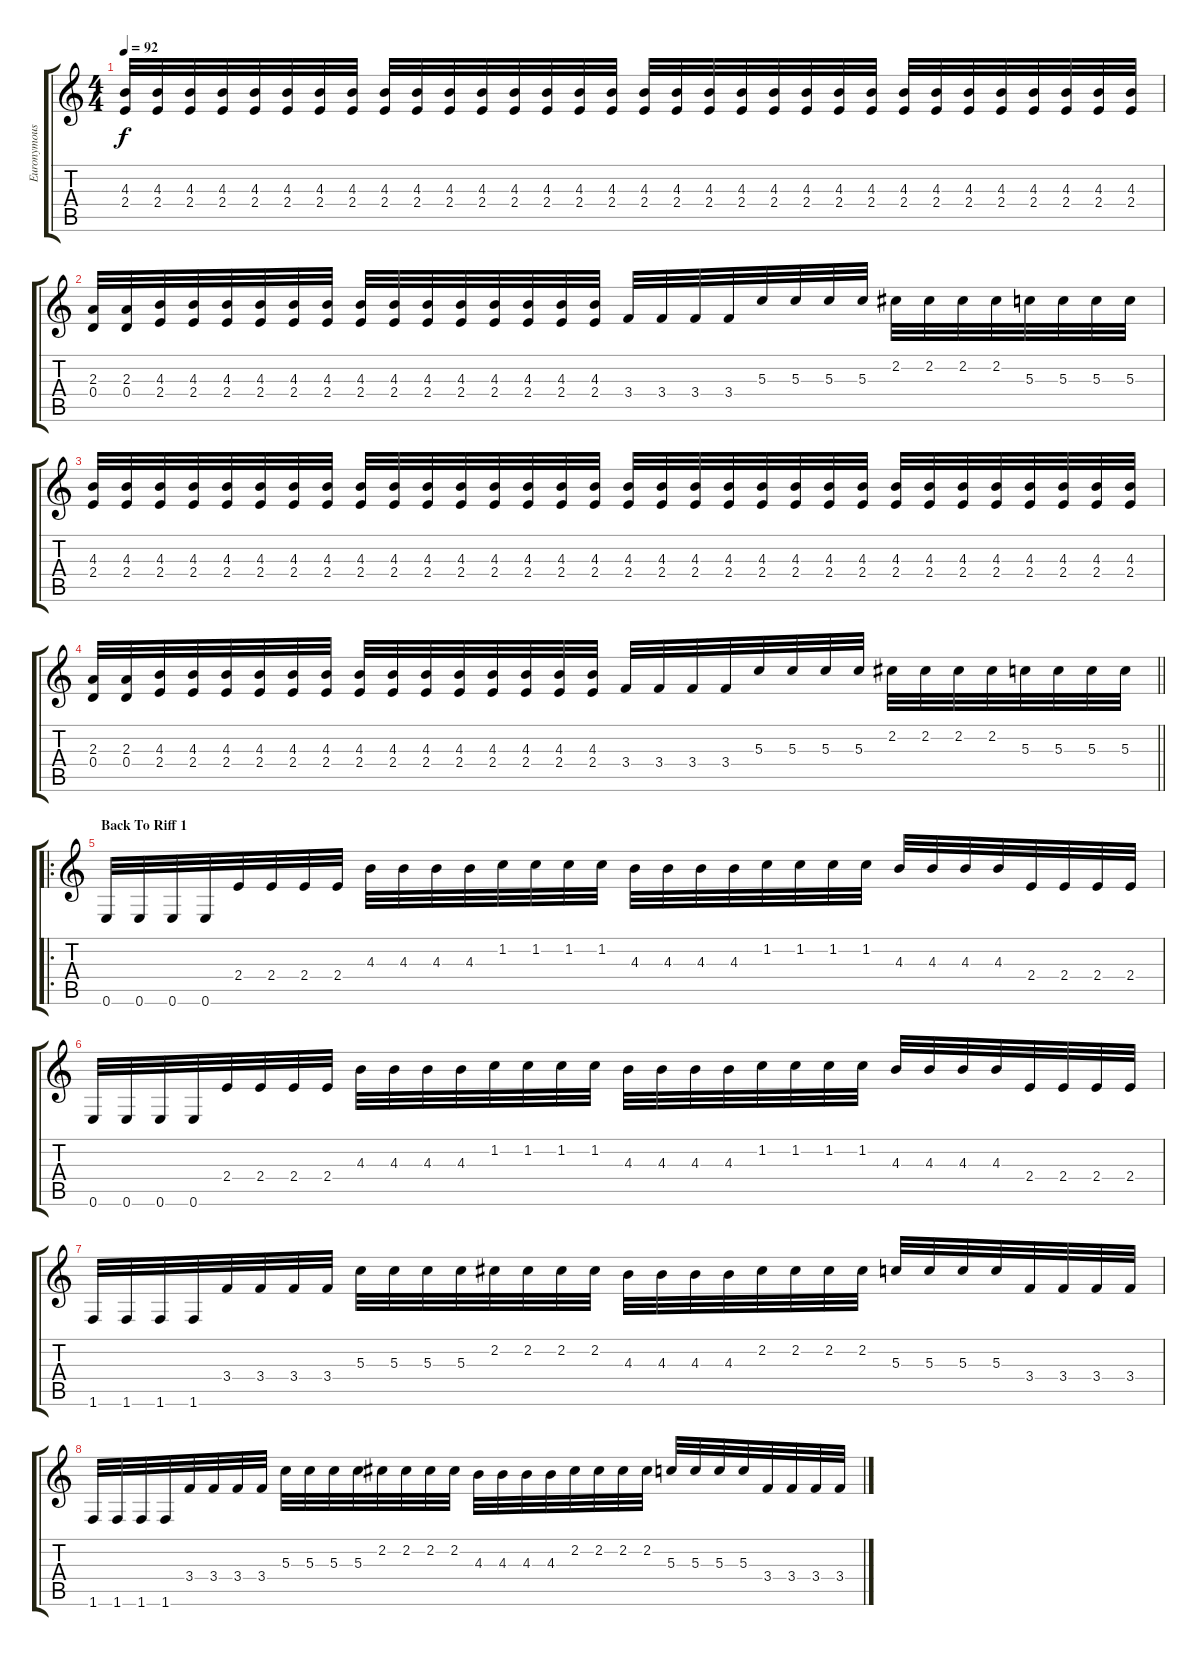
\track ("Euronymous Lead" "Euronymous") {instrument distortionguitar}
\staff {score tabs}
\tuning (E4 B3 G3 D3 A2 E2) {hide}
\ts (4 4)
\tempo 92
\clef g2
\ks c
(4.3 2.4).32{dy f} (4.3 2.4).32 (4.3 2.4).32 (4.3 2.4).32 (4.3 2.4).32 (4.3 2.4).32 (4.3 2.4).32 (4.3 2.4).32 (4.3 2.4).32 (4.3 2.4).32 (4.3 2.4).32 (4.3 2.4).32 (4.3 2.4).32 (4.3 2.4).32 (4.3 2.4).32 (4.3 2.4).32 (4.3 2.4).32 (4.3 2.4).32 (4.3 2.4).32 (4.3 2.4).32 (4.3 2.4).32 (4.3 2.4).32 (4.3 2.4).32 (4.3 2.4).32 (4.3 2.4).32 (4.3 2.4).32 (4.3 2.4).32 (4.3 2.4).32 (4.3 2.4).32 (4.3 2.4).32 (4.3 2.4).32 (4.3 2.4).32 |
(2.3 0.4).32 (2.3 0.4).32 (4.3 2.4).32 (4.3 2.4).32 (4.3 2.4).32 (4.3 2.4).32 (4.3 2.4).32 (4.3 2.4).32 (4.3 2.4).32 (4.3 2.4).32 (4.3 2.4).32 (4.3 2.4).32 (4.3 2.4).32 (4.3 2.4).32 (4.3 2.4).32 (4.3 2.4).32 3.4.32 3.4.32 3.4.32 3.4.32 5.3.32 5.3.32 5.3.32 5.3.32 2.2.32 2.2.32 2.2.32 2.2.32 5.3.32 5.3.32 5.3.32 5.3.32 |
(4.3 2.4).32 (4.3 2.4).32 (4.3 2.4).32 (4.3 2.4).32 (4.3 2.4).32 (4.3 2.4).32 (4.3 2.4).32 (4.3 2.4).32 (4.3 2.4).32 (4.3 2.4).32 (4.3 2.4).32 (4.3 2.4).32 (4.3 2.4).32 (4.3 2.4).32 (4.3 2.4).32 (4.3 2.4).32 (4.3 2.4).32 (4.3 2.4).32 (4.3 2.4).32 (4.3 2.4).32 (4.3 2.4).32 (4.3 2.4).32 (4.3 2.4).32 (4.3 2.4).32 (4.3 2.4).32 (4.3 2.4).32 (4.3 2.4).32 (4.3 2.4).32 (4.3 2.4).32 (4.3 2.4).32 (4.3 2.4).32 (4.3 2.4).32 |
\barLineRight lightlight
(2.3 0.4).32 (2.3 0.4).32 (4.3 2.4).32 (4.3 2.4).32 (4.3 2.4).32 (4.3 2.4).32 (4.3 2.4).32 (4.3 2.4).32 (4.3 2.4).32 (4.3 2.4).32 (4.3 2.4).32 (4.3 2.4).32 (4.3 2.4).32 (4.3 2.4).32 (4.3 2.4).32 (4.3 2.4).32 3.4.32 3.4.32 3.4.32 3.4.32 5.3.32 5.3.32 5.3.32 5.3.32 2.2.32 2.2.32 2.2.32 2.2.32 5.3.32 5.3.32 5.3.32 5.3.32 |
\ro
\section ("" "Back To Riff 1")
0.6.32 0.6.32 0.6.32 0.6.32 2.4.32 2.4.32 2.4.32 2.4.32 4.3.32 4.3.32 4.3.32 4.3.32 1.2.32 1.2.32 1.2.32 1.2.32 4.3.32 4.3.32 4.3.32 4.3.32 1.2.32 1.2.32 1.2.32 1.2.32 4.3.32 4.3.32 4.3.32 4.3.32 2.4.32 2.4.32 2.4.32 2.4.32 |
0.6.32 0.6.32 0.6.32 0.6.32 2.4.32 2.4.32 2.4.32 2.4.32 4.3.32 4.3.32 4.3.32 4.3.32 1.2.32 1.2.32 1.2.32 1.2.32 4.3.32 4.3.32 4.3.32 4.3.32 1.2.32 1.2.32 1.2.32 1.2.32 4.3.32 4.3.32 4.3.32 4.3.32 2.4.32 2.4.32 2.4.32 2.4.32 |
1.6.32 1.6.32 1.6.32 1.6.32 3.4.32 3.4.32 3.4.32 3.4.32 5.3.32 5.3.32 5.3.32 5.3.32 2.2.32 2.2.32 2.2.32 2.2.32 4.3.32 4.3.32 4.3.32 4.3.32 2.2.32 2.2.32 2.2.32 2.2.32 5.3.32 5.3.32 5.3.32 5.3.32 3.4.32 3.4.32 3.4.32 3.4.32 |
1.6.32 1.6.32 1.6.32 1.6.32 3.4.32 3.4.32 3.4.32 3.4.32 5.3.32 5.3.32 5.3.32 5.3.32 2.2.32 2.2.32 2.2.32 2.2.32 4.3.32 4.3.32 4.3.32 4.3.32 2.2.32 2.2.32 2.2.32 2.2.32 5.3.32 5.3.32 5.3.32 5.3.32 3.4.32 3.4.32 3.4.32 3.4.32
